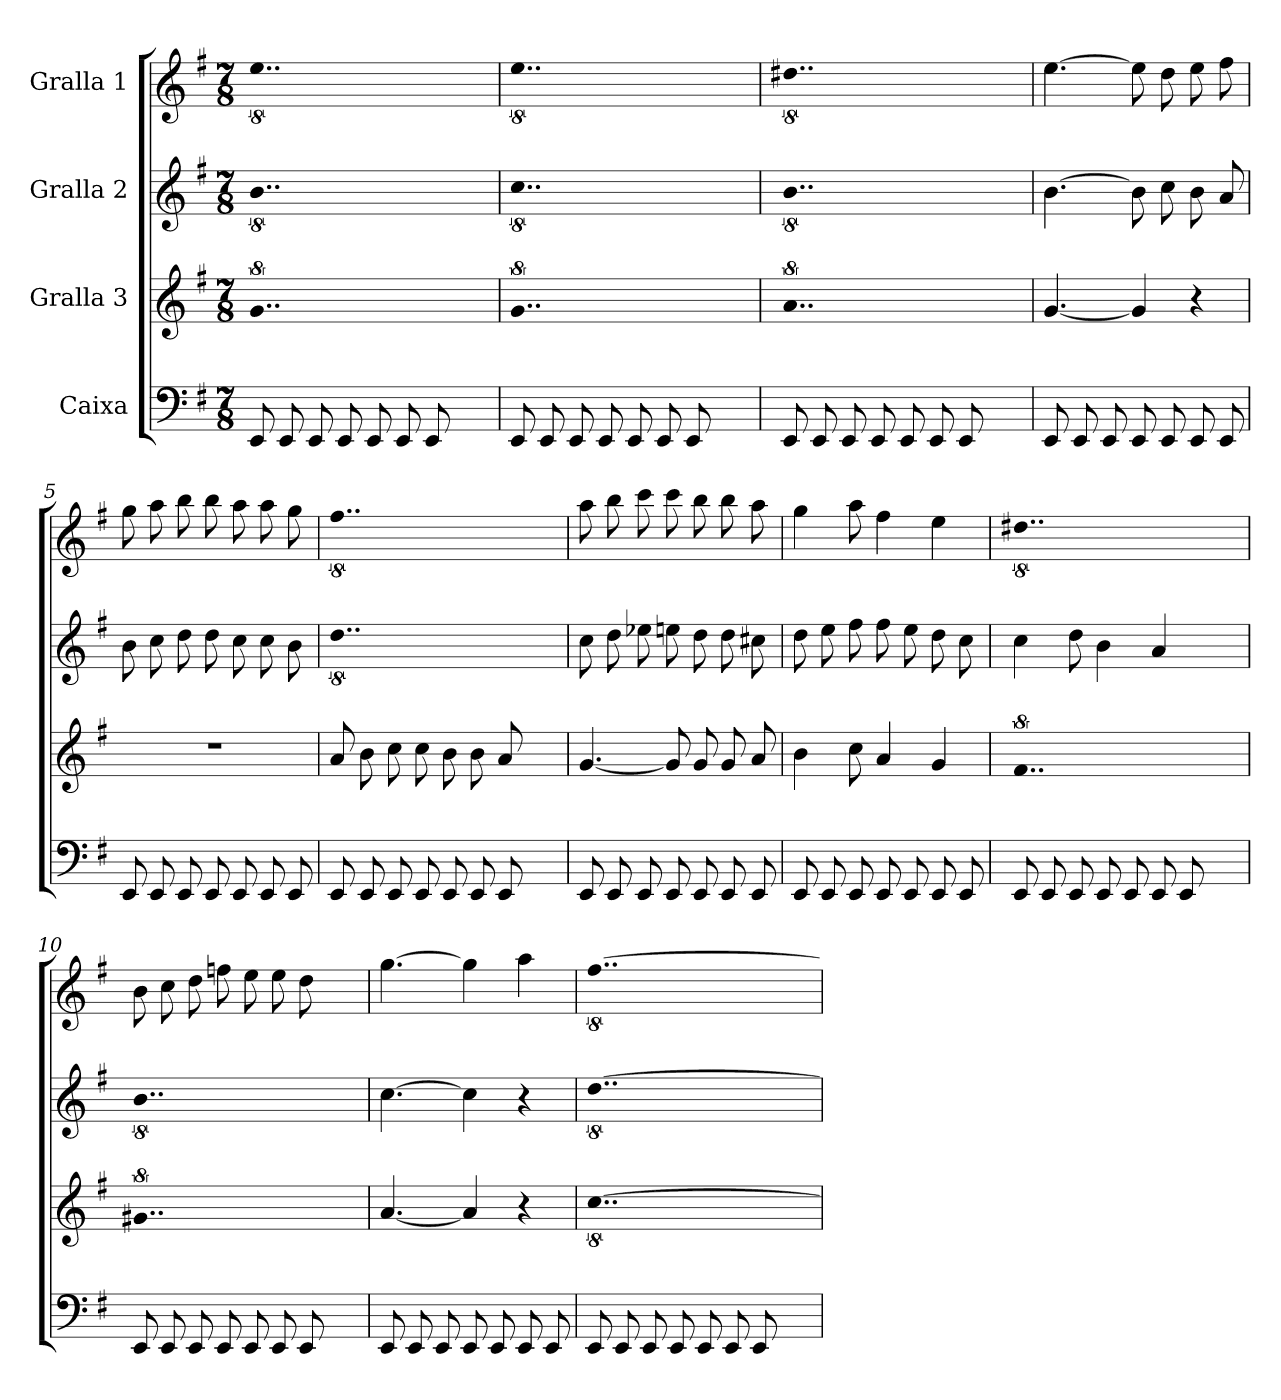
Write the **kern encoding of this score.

**kern	**kern	**kern	**kern
*part4	*part3	*part2	*part1
*staff4	*staff3	*staff2	*staff1
*I"Caixa	*I"Gralla 3	*I"Gralla 2	*I"Gralla 1
*clefF4	*clefG2	*clefG2	*clefG2
*k[f#]	*k[f#]	*k[f#]	*k[f#]
*M7/8	*M7/8	*M7/8	*M7/8
=1	=1	=1	=1
!	!LO:N:vis=2..	!LO:N:vis=2..	!LO:N:vis=2..
8EE	8%9g	8%9b	8%9ee
8EE	.	.	.
8EE	.	.	.
8EE	.	.	.
8EE	.	.	.
8EE	.	.	.
8EE	.	.	.
4ryy	.	.	.
=2	=2	=2	=2
!	!LO:N:vis=2..	!LO:N:vis=2..	!LO:N:vis=2..
8EE	8%9g	8%9cc	8%9ee
8EE	.	.	.
8EE	.	.	.
8EE	.	.	.
8EE	.	.	.
8EE	.	.	.
8EE	.	.	.
4ryy	.	.	.
=3	=3	=3	=3
!	!LO:N:vis=2..	!LO:N:vis=2..	!LO:N:vis=2..
8EE	8%9a	8%9b	8%9dd#
8EE	.	.	.
8EE	.	.	.
8EE	.	.	.
8EE	.	.	.
8EE	.	.	.
8EE	.	.	.
4ryy	.	.	.
=4	=4	=4	=4
8EE	[4.g	[4.b	[4.ee
8EE	.	.	.
8EE	.	.	.
8EE	4g]	8b]	8ee]
8EE	.	8cc	8dd
8EE	4r	8b	8ee
8EE	.	8a	8ff#
=5	=5	=5	=5
8EE	2..r	8b	8gg
8EE	.	8cc	8aa
8EE	.	8dd	8bb
8EE	.	8dd	8bb
8EE	.	8cc	8aa
8EE	.	8cc	8aa
8EE	.	8b	8gg
=6	=6	=6	=6
!	!	!LO:N:vis=2..	!LO:N:vis=2..
8EE	8a	8%9dd	8%9ff#
8EE	8b	.	.
8EE	8cc	.	.
8EE	8cc	.	.
8EE	8b	.	.
8EE	8b	.	.
8EE	8a	.	.
4ryy	4ryy	.	.
=7	=7	=7	=7
8EE	[4.g	8cc	8aa
8EE	.	8dd	8bb
8EE	.	8ee-	8ccc
8EE	8g]	8ee	8ccc
8EE	8g	8dd	8bb
8EE	8g	8dd	8bb
8EE	8a	8cc#	8aa
=8	=8	=8	=8
8EE	4b	8dd	4gg
8EE	.	8ee	.
8EE	8cc	8ff#	8aa
8EE	4a	8ff#	4ff#
8EE	.	8ee	.
8EE	4g	8dd	4ee
8EE	.	8cc	.
=9	=9	=9	=9
!	!LO:N:vis=2..	!	!LO:N:vis=2..
8EE	8%9f#	4cc	8%9dd#
8EE	.	.	.
8EE	.	8dd	.
8EE	.	4b	.
8EE	.	.	.
8EE	.	4a	.
8EE	.	.	.
4ryy	.	4ryy	.
=10	=10	=10	=10
!	!LO:N:vis=2..	!LO:N:vis=2..	!
8EE	8%9g#	8%9b	8b
8EE	.	.	8cc
8EE	.	.	8dd
8EE	.	.	8ff
8EE	.	.	8ee
8EE	.	.	8ee
8EE	.	.	8dd
4ryy	.	.	4ryy
=11	=11	=11	=11
8EE	[4.a	[4.cc	[4.gg
8EE	.	.	.
8EE	.	.	.
8EE	4a]	4cc]	4gg]
8EE	.	.	.
8EE	4r	4r	4aa
8EE	.	.	.
=12	=12	=12	=12
!	!LO:N:vis=2..	!LO:N:vis=2..	!LO:N:vis=2..
8EE	[8%9cc	[8%9dd	[8%9ff#
8EE	.	.	.
8EE	.	.	.
8EE	.	.	.
8EE	.	.	.
8EE	.	.	.
8EE	.	.	.
4ryy	.	.	.
=	=	=	=
*-	*-	*-	*-
